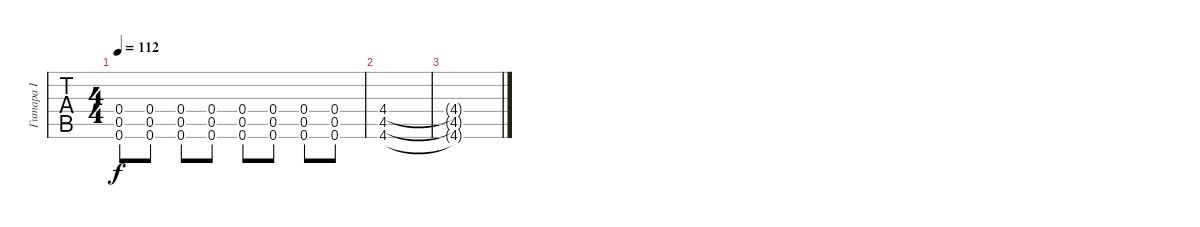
\track ("Гитара I" "Гитара I") {instrument distortionguitar}
\staff {tabs}
\tuning (E4 B3 G3 D3 A2 D2) {hide}
\ts (4 4)
\tempo 112
\clef g2
\ks c
(0.4 0.5 0.6).8{dy f} (0.4 0.5 0.6).8 (0.4 0.5 0.6).8 (0.4 0.5 0.6).8 (0.4 0.5 0.6).8 (0.4 0.5 0.6).8 (0.4 0.5 0.6).8 (0.4 0.5 0.6).8 |
(4.4 4.5 4.6).1 |
(4.4{t} 4.5{t} 4.6{t}).1
